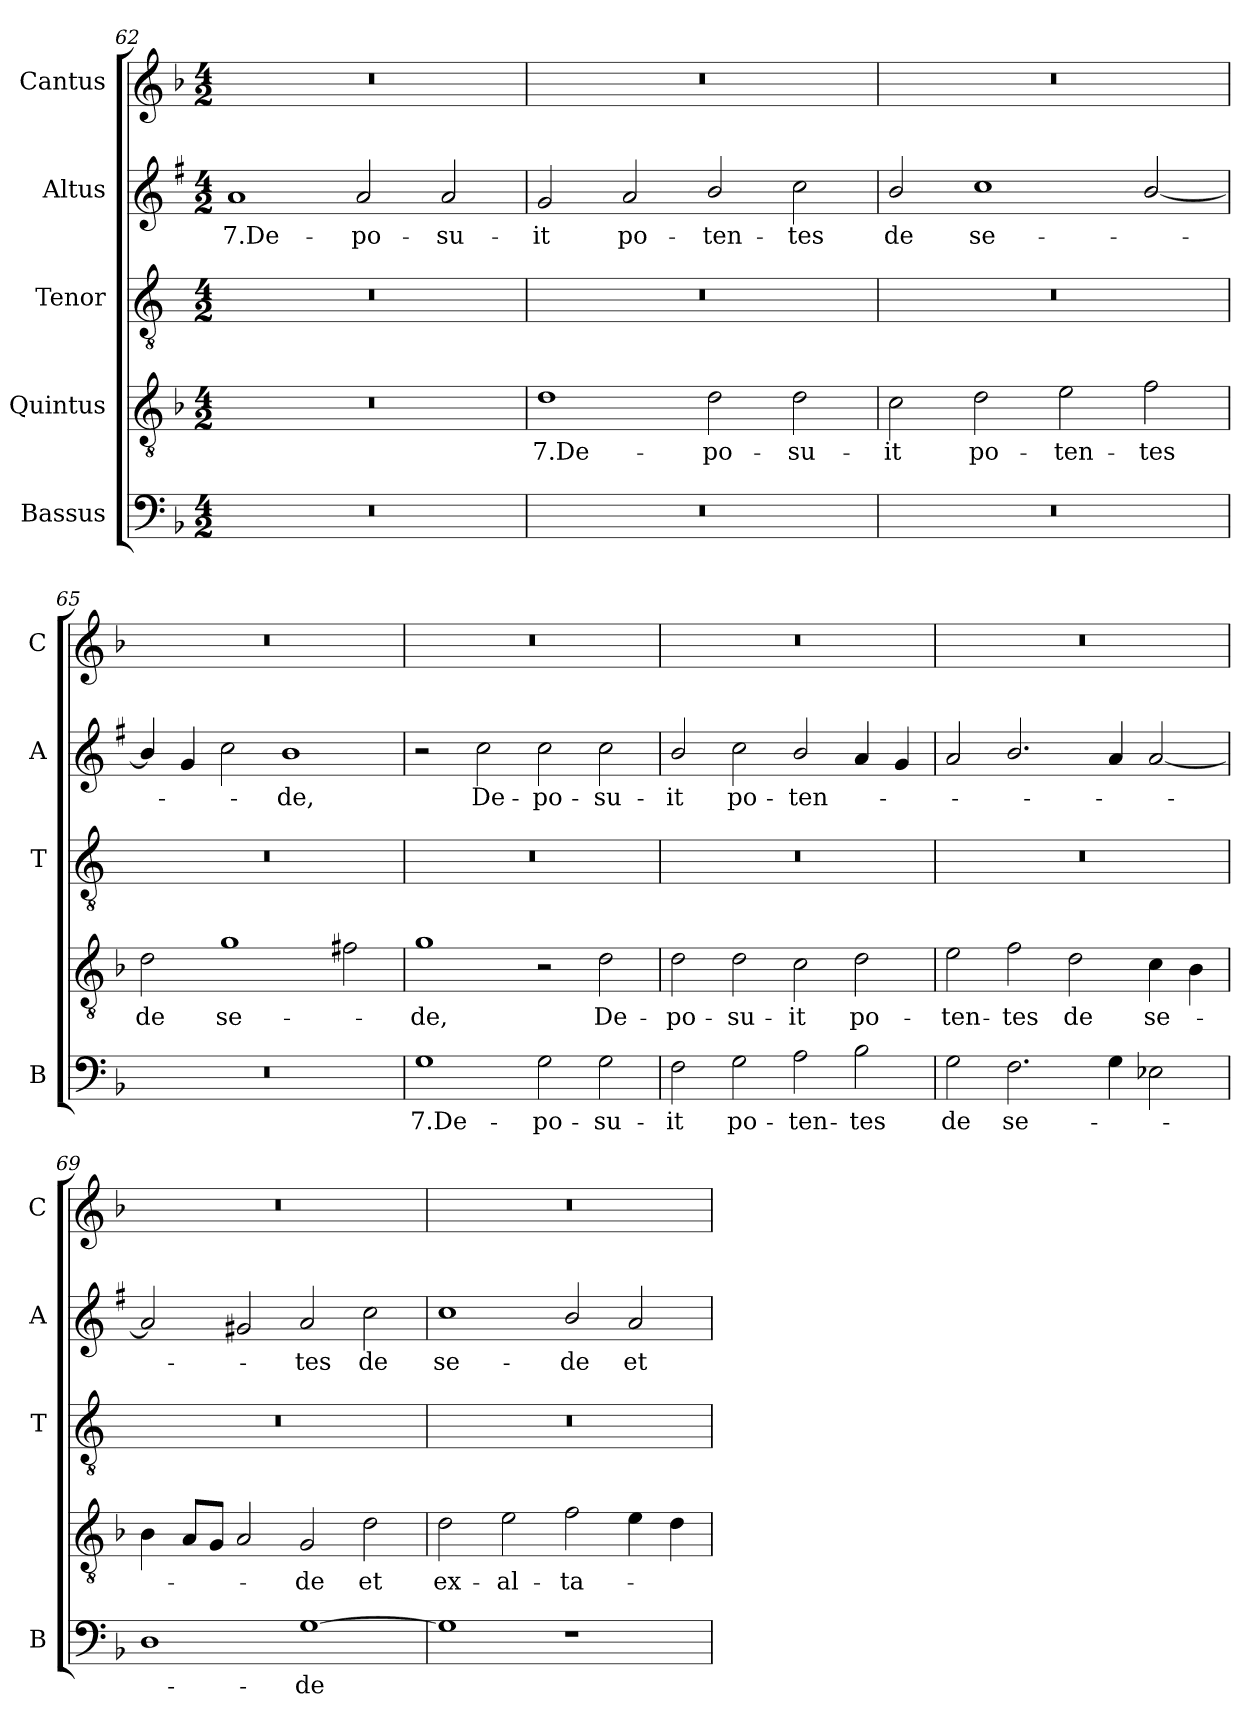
**kern	**text	**kern	**text	**kern	**kern	**text	**kern
*part5	*part5	*part4	*part4	*part3	*part2	*part2	*part1
*staff5	*staff5	*staff4	*staff4	*staff3	*staff2	*staff2	*staff1
*I"Bassus	*	*I"Quintus	*	*I"Tenor	*I"Altus	*	*I"Cantus
*I'B	*	*	*	*I'T	*I'A	*	*I'C
!!LO:LB:g=z
*clefF4	*	*clefGv2	*	*clefGv2	*clefG2	*	*clefG2
*	*	*	*	*ITrd4c7	*ITrd1c2	*	*
*k[b-]	*	*k[b-]	*	*k[b-]	*k[b-]	*	*k[b-]
*F:	*	*F:	*	*F:	*F:	*	*F:
*M4/2	*	*M4/2	*	*M4/2	*M4/2	*	*M4/2
=62	=62	=62	=62	=62	=62	=62	=62
!	!	!	!	!	!	!LO:LY:b	!
0r	.	0r	.	0r	1g	7.De-	0r
!	!	!	!	!	!	!LO:LY:b	!
.	.	.	.	.	2g/	-po-	.
!	!	!	!	!	!	!LO:LY:b	!
.	.	.	.	.	2g/	-su-	.
=63	=63	=63	=63	=63	=63	=63	=63
!	!	!	!LO:LY:b	!	!	!LO:LY:b	!
0r	.	1d	7.De-	0r	2f/	-it	0r
!	!	!	!	!	!	!LO:LY:b	!
.	.	.	.	.	2g/	po-	.
!	!	!	!LO:LY:b	!	!	!LO:LY:b	!
.	.	2d\	-po-	.	2a/	-ten-	.
!	!	!	!LO:LY:b	!	!	!LO:LY:b	!
.	.	2d\	-su-	.	2b-\	-tes	.
=64	=64	=64	=64	=64	=64	=64	=64
!	!	!	!LO:LY:b	!	!	!LO:LY:b	!
0r	.	2c\	-it	0r	2a/	de	0r
!	!	!	!LO:LY:b	!	!	!LO:LY:b	!
.	.	2d\	po-	.	1b-	se-	.
!	!	!	!LO:LY:b	!	!	!	!
.	.	2e\	-ten-	.	.	.	.
!	!	!	!LO:LY:b	!	!	!	!
.	.	2f\	-tes	.	[2a/	.	.
=65	=65	=65	=65	=65	=65	=65	=65
!	!	!	!LO:LY:b	!	!	!	!
0r	.	2d\	de	0r	4a/]	.	0r
.	.	.	.	.	4f/	.	.
!	!	!	!LO:LY:b	!	!	!	!
.	.	1g	se-	.	2b-\	.	.
!	!	!	!	!	!	!LO:LY:b	!
.	.	.	.	.	1a	-de,	.
.	.	2f#X\	.	.	.	.	.
=66	=66	=66	=66	=66	=66	=66	=66
!	!LO:LY:b	!	!LO:LY:b	!	!	!	!
1G	7.De-	1g	-de,	0r	2r	.	0r
!	!	!	!	!	!	!LO:LY:b	!
.	.	.	.	.	2b-\	De-	.
!	!LO:LY:b	!	!	!	!	!LO:LY:b	!
2G\	-po-	2r	.	.	2b-\	-po-	.
!	!LO:LY:b	!	!LO:LY:b	!	!	!LO:LY:b	!
2G\	-su-	2d\	De-	.	2b-\	-su-	.
=67	=67	=67	=67	=67	=67	=67	=67
!	!LO:LY:b	!	!LO:LY:b	!	!	!LO:LY:b	!
2F\	-it	2d\	-po-	0r	2a/	-it	0r
!	!LO:LY:b	!	!LO:LY:b	!	!	!LO:LY:b	!
2G\	po-	2d\	-su-	.	2b-\	po-	.
!	!LO:LY:b	!	!LO:LY:b	!	!	!LO:LY:b	!
2A\	-ten-	2c\	-it	.	2a/	-ten-	.
!	!LO:LY:b	!	!LO:LY:b	!	!	!	!
2B-\	-tes	2d\	po-	.	4g/	.	.
.	.	.	.	.	4f/	.	.
!!LO:LB:g=z
=68	=68	=68	=68	=68	=68	=68	=68
!	!LO:LY:b	!	!LO:LY:b	!	!	!	!
2G\	de	2e\	-ten-	0r	2g/	.	0r
!	!LO:LY:b	!	!LO:LY:b	!	!	!	!
2.F\	se-	2f\	-tes	.	2.a/	.	.
!	!	!	!LO:LY:b	!	!	!	!
.	.	2d\	de	.	.	.	.
4G\	.	.	.	.	4g/	.	.
!	!	!	!LO:LY:b	!	!	!	!
2E-X\	.	4c\	se-	.	[2g/	.	.
.	.	4B-\	.	.	.	.	.
=69	=69	=69	=69	=69	=69	=69	=69
1D	.	4B-\	.	0r	2g/]	.	0r
.	.	8A/L	.	.	.	.	.
.	.	8G/J	.	.	.	.	.
.	.	2A/	.	.	2f#X/	.	.
!	!LO:LY:b	!	!LO:LY:b	!	!	!LO:LY:b	!
[1G	-de	2G/	-de	.	2g/	-tes	.
!	!	!	!LO:LY:b	!	!	!LO:LY:b	!
.	.	2d\	et	.	2b-\	de	.
=70	=70	=70	=70	=70	=70	=70	=70
!	!	!	!LO:LY:b	!	!	!LO:LY:b	!
1G]	.	2d\	ex-	0r	1b-	se-	0r
!	!	!	!LO:LY:b	!	!	!	!
.	.	2e\	-al-	.	.	.	.
!	!	!	!LO:LY:b	!	!	!LO:LY:b	!
1r	.	2f\	-ta-	.	2a/	-de	.
!	!	!	!	!	!	!LO:LY:b	!
.	.	4e\	.	.	2g/	et	.
.	.	4d\	.	.	.	.	.
=	=	=	=	=	=	=	=
*-	*-	*-	*-	*-	*-	*-	*-
